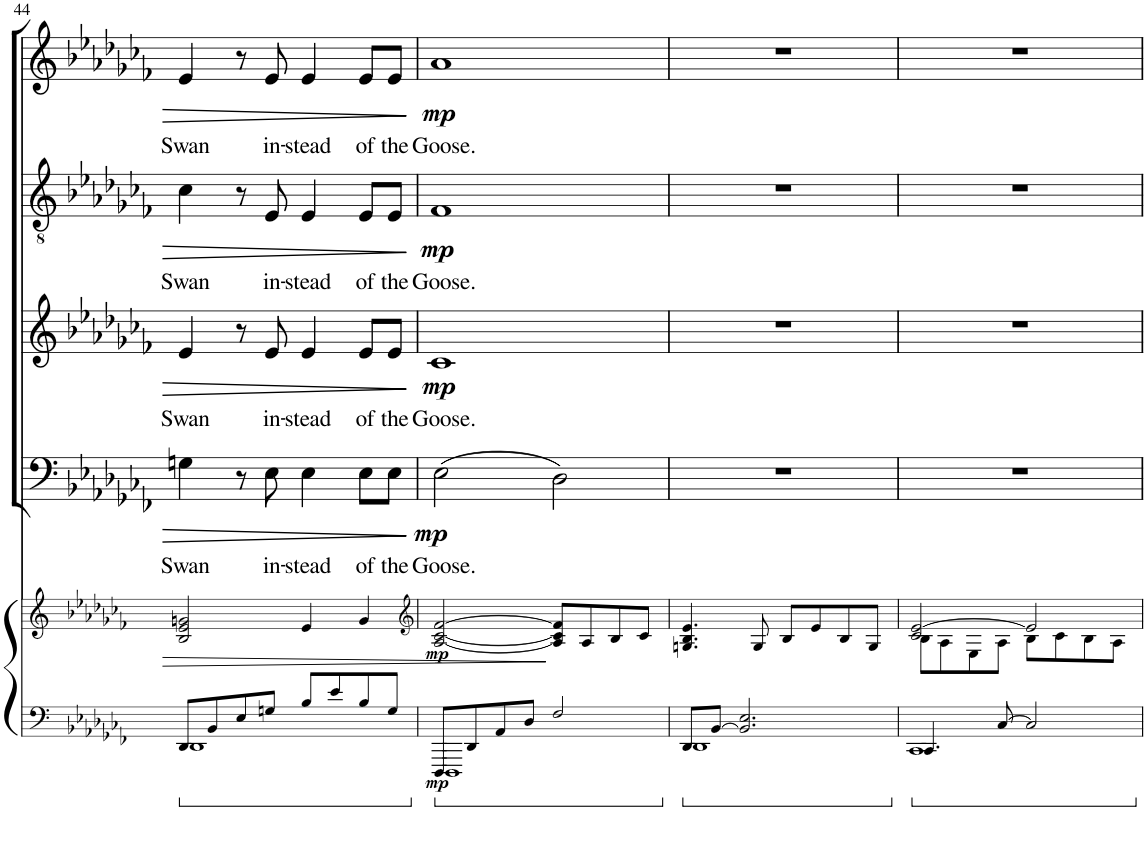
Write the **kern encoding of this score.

**kern	**dynam	**kern	**dynam	**kern	**text	**dynam	**kern	**text	**dynam	**kern	**text	**dynam	**kern	**text	**dynam
*part6	*part6	*part5	*part5	*part4	*part4	*part4	*part3	*part3	*part3	*part2	*part2	*part2	*part1	*part1	*part1
*staff6	*staff6	*staff5	*staff5	*staff4	*staff4	*staff4	*staff3	*staff3	*staff3	*staff2	*staff2	*staff2	*staff1	*staff1	*staff1
*I"Piano	*	*I"Piano	*	*I"Bassi	*	*	*I"Tenori	*	*	*I"Contralti	*	*	*I"Soprani	*	*
*I'Pno	*	*I'Pno	*	*	*	*	*	*	*	*	*	*	*	*	*
!!LO:PB:g=z
*clefF4	*	*clefG2	*	*clefF4	*	*	*clefG2	*	*	*clefGv2	*	*	*clefG2	*	*
*	*	*	*	*	*	*	*	*	*	*	*	*	*Trd1c2	*	*
*k[b-e-a-d-g-c-f-]	*	*k[b-e-a-d-g-c-f-]	*	*k[b-e-a-d-g-c-f-]	*	*	*k[b-e-a-d-g-c-f-]	*	*	*k[b-e-a-d-g-c-f-]	*	*	*k[b-e-a-d-g-c-f-]	*	*
*C-:	*	*C-:	*	*C-:	*	*	*C-:	*	*	*C-:	*	*	*C-:	*	*
*M4/4	*	*M4/4	*	*M4/4	*	*	*M4/4	*	*	*M4/4	*	*	*M4/4	*	*
*ped	*	*	*	*	*	*	*	*	*	*	*	*	*	*	*
=44	=44	=44	=44	=44	=44	=44	=44	=44	=44	=44	=44	=44	=44	=44	=44
*^	*	*	*	*	*	*	*	*	*	*	*	*	*	*	*
!	!	!	!	!	!	!LO:LY:b	!	!	!LO:LY:b	!	!	!LO:LY:b	!	!	!LO:LY:b	!
8DD-/L	1DD-	.	2B-/ 2e-/ 2gn/	.	4Gn\	Swan	.	4e-/	Swan	.	4c-\	Swan	.	4e-/	Swan	.
8BB-/	.	.	.	.	.	.	.	.	.	.	.	.	.	.	.	.
8E-/	.	.	.	.	8r	.	.	8r	.	.	8r	.	.	8r	.	.
!	!	!	!	!	!	!LO:LY:b	!	!	!LO:LY:b	!	!	!LO:LY:b	!	!	!LO:LY:b	!
8Gn/J	.	.	.	.	8E-\	in-	.	8e-/	in-	.	8E-/	in-	.	8e-/	in-	.
!	!	!	!	!	!	!LO:LY:b	!	!	!LO:LY:b	!	!	!LO:LY:b	!	!	!LO:LY:b	!
8B-/L	.	.	4e-/	.	4E-\	-stead	.	4e-/	-stead	.	4E-/	-stead	.	4e-/	-stead	.
8e-/	.	.	.	.	.	.	.	.	.	.	.	.	.	.	.	.
!	!	!	!	!	!	!LO:LY:b	!	!	!LO:LY:b	!	!	!LO:LY:b	!	!	!LO:LY:b	!
8B-/	.	.	4g/	.	8E-\L	of	.	8e-/L	of	.	8E-/L	of	.	8e-/L	of	.
!	!	!	!	!	!	!LO:LY:b	!	!	!LO:LY:b	!	!	!LO:LY:b	!	!	!LO:LY:b	!
8G/J	.	.	.	.	8E-\J	the	.	8e-/J	the	.	8E-/J	the	.	8e-/J	the	.
=45	=45	=45	=45	=45	=45	=45	=45	=45	=45	=45	=45	=45	=45	=45	=45	=45
*	*	*	*clefG2	*	*	*	*	*	*	*	*	*	*	*	*	*
*Xped	*	*	*	*	*	*	*	*	*	*	*	*	*	*	*	*
*ped	*	*	*	*	*	*	*	*	*	*	*	*	*	*	*	*
!	!	!LO:DY:b	!	!LO:DY:b	!	!LO:LY:b	!LO:DY:b	!	!LO:LY:b	!LO:DY:b	!	!LO:LY:b	!LO:DY:b	!	!LO:LY:b	!LO:DY:b
8DDD-/L	1DDD-	mp	[2A-/ [2c-/ [2f-/	mp	(2E-\	Goose.	mp	1c-	Goose.	mp	1F-	Goose.	mp	1a-	Goose.	mp
8DD-/	.	.	.	.	.	.	.	.	.	.	.	.	.	.	.	.
8AA-/	.	.	.	.	.	.	.	.	.	.	.	.	.	.	.	.
8D-/J	.	.	.	.	.	.	.	.	.	.	.	.	.	.	.	.
2F-/	.	.	8A-/] 8c-/] 8f-/]L	.	2D-\)	.	.	.	.	.	.	.	.	.	.	.
.	.	.	8A-/	.	.	.	.	.	.	.	.	.	.	.	.	.
.	.	.	8B-/	.	.	.	.	.	.	.	.	.	.	.	.	.
.	.	.	8c-/J	.	.	.	.	.	.	.	.	.	.	.	.	.
=46	=46	=46	=46	=46	=46	=46	=46	=46	=46	=46	=46	=46	=46	=46	=46	=46
*Xped	*	*	*	*	*	*	*	*	*	*	*	*	*	*	*	*
*ped	*	*	*	*	*	*	*	*	*	*	*	*	*	*	*	*
8DD-/L	1DD-	.	4.Gn/ 4.B-/ 4.e-/	.	1r	.	.	1r	.	.	1r	.	.	1r	.	.
[8BB-/J	.	.	.	.	.	.	.	.	.	.	.	.	.	.	.	.
2.BB-/] 2.E-/	.	.	.	.	.	.	.	.	.	.	.	.	.	.	.	.
.	.	.	8G/	.	.	.	.	.	.	.	.	.	.	.	.	.
.	.	.	8B-/L	.	.	.	.	.	.	.	.	.	.	.	.	.
.	.	.	8e-/	.	.	.	.	.	.	.	.	.	.	.	.	.
.	.	.	8B-/	.	.	.	.	.	.	.	.	.	.	.	.	.
.	.	.	8G/J	.	.	.	.	.	.	.	.	.	.	.	.	.
=47	=47	=47	=47	=47	=47	=47	=47	=47	=47	=47	=47	=47	=47	=47	=47	=47
*Xped	*	*	*	*	*	*	*	*	*	*	*	*	*	*	*	*
*ped	*	*	*	*	*	*	*	*	*	*	*	*	*	*	*	*
*	*	*	*^	*	*	*	*	*	*	*	*	*	*	*	*	*
4.CC-/	1CC-	.	2c-/ [2e-/	8B-\L	.	1r	.	.	1r	.	.	1r	.	.	1r	.	.
.	.	.	.	8A-\	.	.	.	.	.	.	.	.	.	.	.	.	.
.	.	.	.	8E-\	.	.	.	.	.	.	.	.	.	.	.	.	.
[8C-/	.	.	.	8A-\J	.	.	.	.	.	.	.	.	.	.	.	.	.
2C-/]	.	.	2e-/]	8B-\L	.	.	.	.	.	.	.	.	.	.	.	.	.
.	.	.	.	8c-\	.	.	.	.	.	.	.	.	.	.	.	.	.
.	.	.	.	8B-\	.	.	.	.	.	.	.	.	.	.	.	.	.
.	.	.	.	8A-\J	.	.	.	.	.	.	.	.	.	.	.	.	.
*v	*v	*	*	*	*	*	*	*	*	*	*	*	*	*	*	*	*
*Xped	*	*	*	*	*	*	*	*	*	*	*	*	*	*	*	*
*	*	*v	*v	*	*	*	*	*	*	*	*	*	*	*	*	*
=	=	=	=	=	=	=	=	=	=	=	=	=	=	=	=
*-	*-	*-	*-	*-	*-	*-	*-	*-	*-	*-	*-	*-	*-	*-	*-
